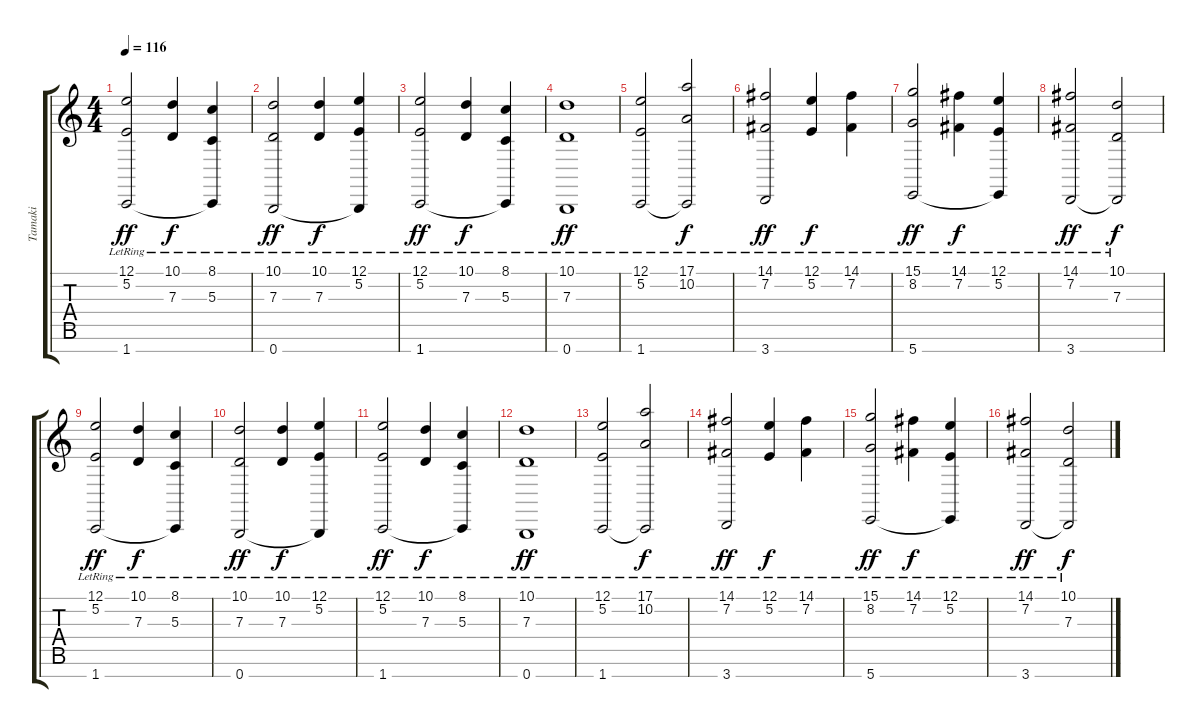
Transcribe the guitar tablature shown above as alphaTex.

\track ("Tamaki" "Tamaki") {instrument acousticgrandpiano}
\staff {score tabs}
\tuning (E4 B3 G3 D3 A2 E2 B1) {hide}
\ts (4 4)
\tempo 116
\clef g2
\ks c
(12.1{lr} 5.2{lr} 1.7{lr}).2{dy ff} (10.1{lr} 7.3{lr}).4{dy f} (8.1{lr} 5.3{lr} 1.7{t}).4 |
(10.1{lr} 7.3{lr} 0.7{lr}).2{dy ff} (10.1{lr} 7.3{lr}).4{dy f} (12.1{lr} 5.2{lr} 0.7{t}).4 |
(12.1{lr} 5.2{lr} 1.7{lr}).2{dy ff} (10.1{lr} 7.3{lr}).4{dy f} (8.1{lr} 5.3{lr} 1.7{t}).4 |
(10.1{lr} 7.3{lr} 0.7{lr}).1{dy ff} |
(12.1{lr} 5.2{lr} 1.7{lr}).2 (17.1{lr} 10.2{lr} 1.7{t}).2{dy f} |
(14.1{lr} 7.2{lr} 3.7{lr}).2{dy ff} (12.1{lr} 5.2{lr}).4{dy f} (14.1{lr} 7.2{lr}).4 |
(15.1{lr} 8.2{lr} 5.7{lr}).2{dy ff} (14.1{lr} 7.2{lr}).4{dy f} (12.1{lr} 5.2{lr} 5.7{t}).4 |
(14.1{lr} 7.2{lr} 3.7{lr}).2{dy ff} (10.1{lr} 7.3{lr} 3.7{t}).2{dy f} |
(12.1{lr} 5.2{lr} 1.7{lr}).2{dy ff} (10.1{lr} 7.3{lr}).4{dy f} (8.1{lr} 5.3{lr} 1.7{t}).4 |
(10.1{lr} 7.3{lr} 0.7{lr}).2{dy ff} (10.1{lr} 7.3{lr}).4{dy f} (12.1{lr} 5.2{lr} 0.7{t}).4 |
(12.1{lr} 5.2{lr} 1.7{lr}).2{dy ff} (10.1{lr} 7.3{lr}).4{dy f} (8.1{lr} 5.3{lr} 1.7{t}).4 |
(10.1{lr} 7.3{lr} 0.7{lr}).1{dy ff} |
(12.1{lr} 5.2{lr} 1.7{lr}).2 (17.1{lr} 10.2{lr} 1.7{t}).2{dy f} |
(14.1{lr} 7.2{lr} 3.7{lr}).2{dy ff} (12.1{lr} 5.2{lr}).4{dy f} (14.1{lr} 7.2{lr}).4 |
(15.1{lr} 8.2{lr} 5.7{lr}).2{dy ff} (14.1{lr} 7.2{lr}).4{dy f} (12.1{lr} 5.2{lr} 5.7{t}).4 |
(14.1{lr} 7.2{lr} 3.7{lr}).2{dy ff} (10.1{lr} 7.3{lr} 3.7{t}).2{dy f}
